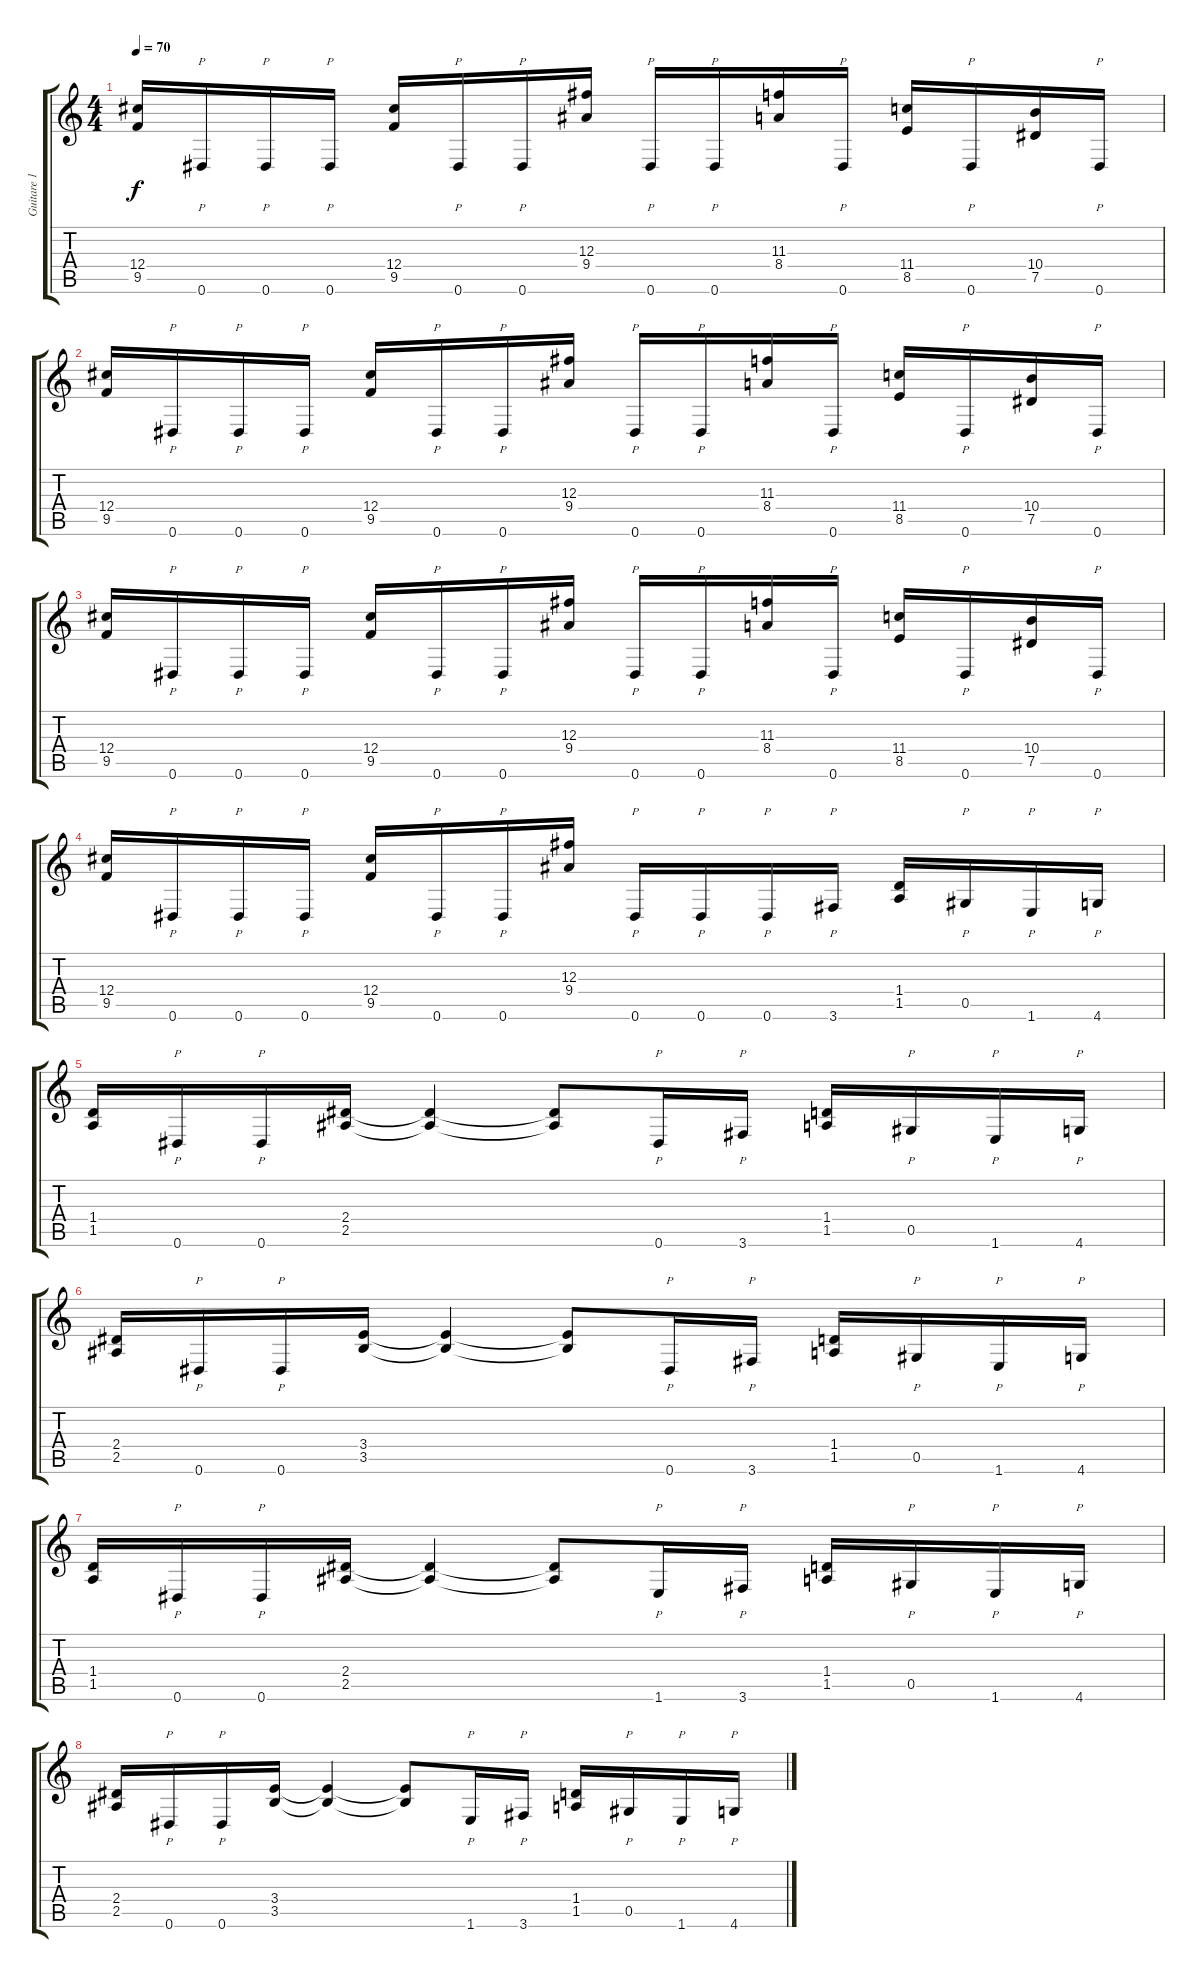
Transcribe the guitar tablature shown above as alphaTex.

\track ("Guitare 1" "Guitare 1") {instrument distortionguitar}
\staff {score tabs}
\tuning (Eb4 Bb3 Gb3 Db3 Ab2 Eb2) {hide}
\ts (4 4)
\tempo 70
\clef g2
\ks c
(12.4 9.5).16{dy f} 0.6.16{p} 0.6.16{p} 0.6.16{p} (12.4 9.5).16 0.6.16{p} 0.6.16{p} (12.3 9.4).16 0.6.16{p} 0.6.16{p} (11.3 8.4).16 0.6.16{p} (11.4 8.5).16 0.6.16{p} (10.4 7.5).16 0.6.16{p} |
(12.4 9.5).16 0.6.16{p} 0.6.16{p} 0.6.16{p} (12.4 9.5).16 0.6.16{p} 0.6.16{p} (12.3 9.4).16 0.6.16{p} 0.6.16{p} (11.3 8.4).16 0.6.16{p} (11.4 8.5).16 0.6.16{p} (10.4 7.5).16 0.6.16{p} |
(12.4 9.5).16 0.6.16{p} 0.6.16{p} 0.6.16{p} (12.4 9.5).16 0.6.16{p} 0.6.16{p} (12.3 9.4).16 0.6.16{p} 0.6.16{p} (11.3 8.4).16 0.6.16{p} (11.4 8.5).16 0.6.16{p} (10.4 7.5).16 0.6.16{p} |
(12.4 9.5).16 0.6.16{p} 0.6.16{p} 0.6.16{p} (12.4 9.5).16 0.6.16{p} 0.6.16{p} (12.3 9.4).16 0.6.16{p} 0.6.16{p} 0.6.16{p} 3.6.16{p} (1.4 1.5).16 0.5.16{p} 1.6.16{p} 4.6.16{p} |
(1.4 1.5).16 0.6.16{p} 0.6.16{p} (2.4 2.5).16 (2.4{t} 2.5{t}).4 (2.4{t} 2.5{t}).8 0.6.16{p} 3.6.16{p} (1.4 1.5).16 0.5.16{p} 1.6.16{p} 4.6.16{p} |
(2.4 2.5).16 0.6.16{p} 0.6.16{p} (3.4 3.5).16 (3.4{t} 3.5{t}).4 (3.4{t} 3.5{t}).8 0.6.16{p} 3.6.16{p} (1.4 1.5).16 0.5.16{p} 1.6.16{p} 4.6.16{p} |
(1.4 1.5).16 0.6.16{p} 0.6.16{p} (2.4 2.5).16 (2.4{t} 2.5{t}).4 (2.4{t} 2.5{t}).8 1.6.16{p} 3.6.16{p} (1.4 1.5).16 0.5.16{p} 1.6.16{p} 4.6.16{p} |
(2.4 2.5).16 0.6.16{p} 0.6.16{p} (3.4 3.5).16 (3.4{t} 3.5{t}).4 (3.4{t} 3.5{t}).8 1.6.16{p} 3.6.16{p} (1.4 1.5).16 0.5.16{p} 1.6.16{p} 4.6.16{p}
